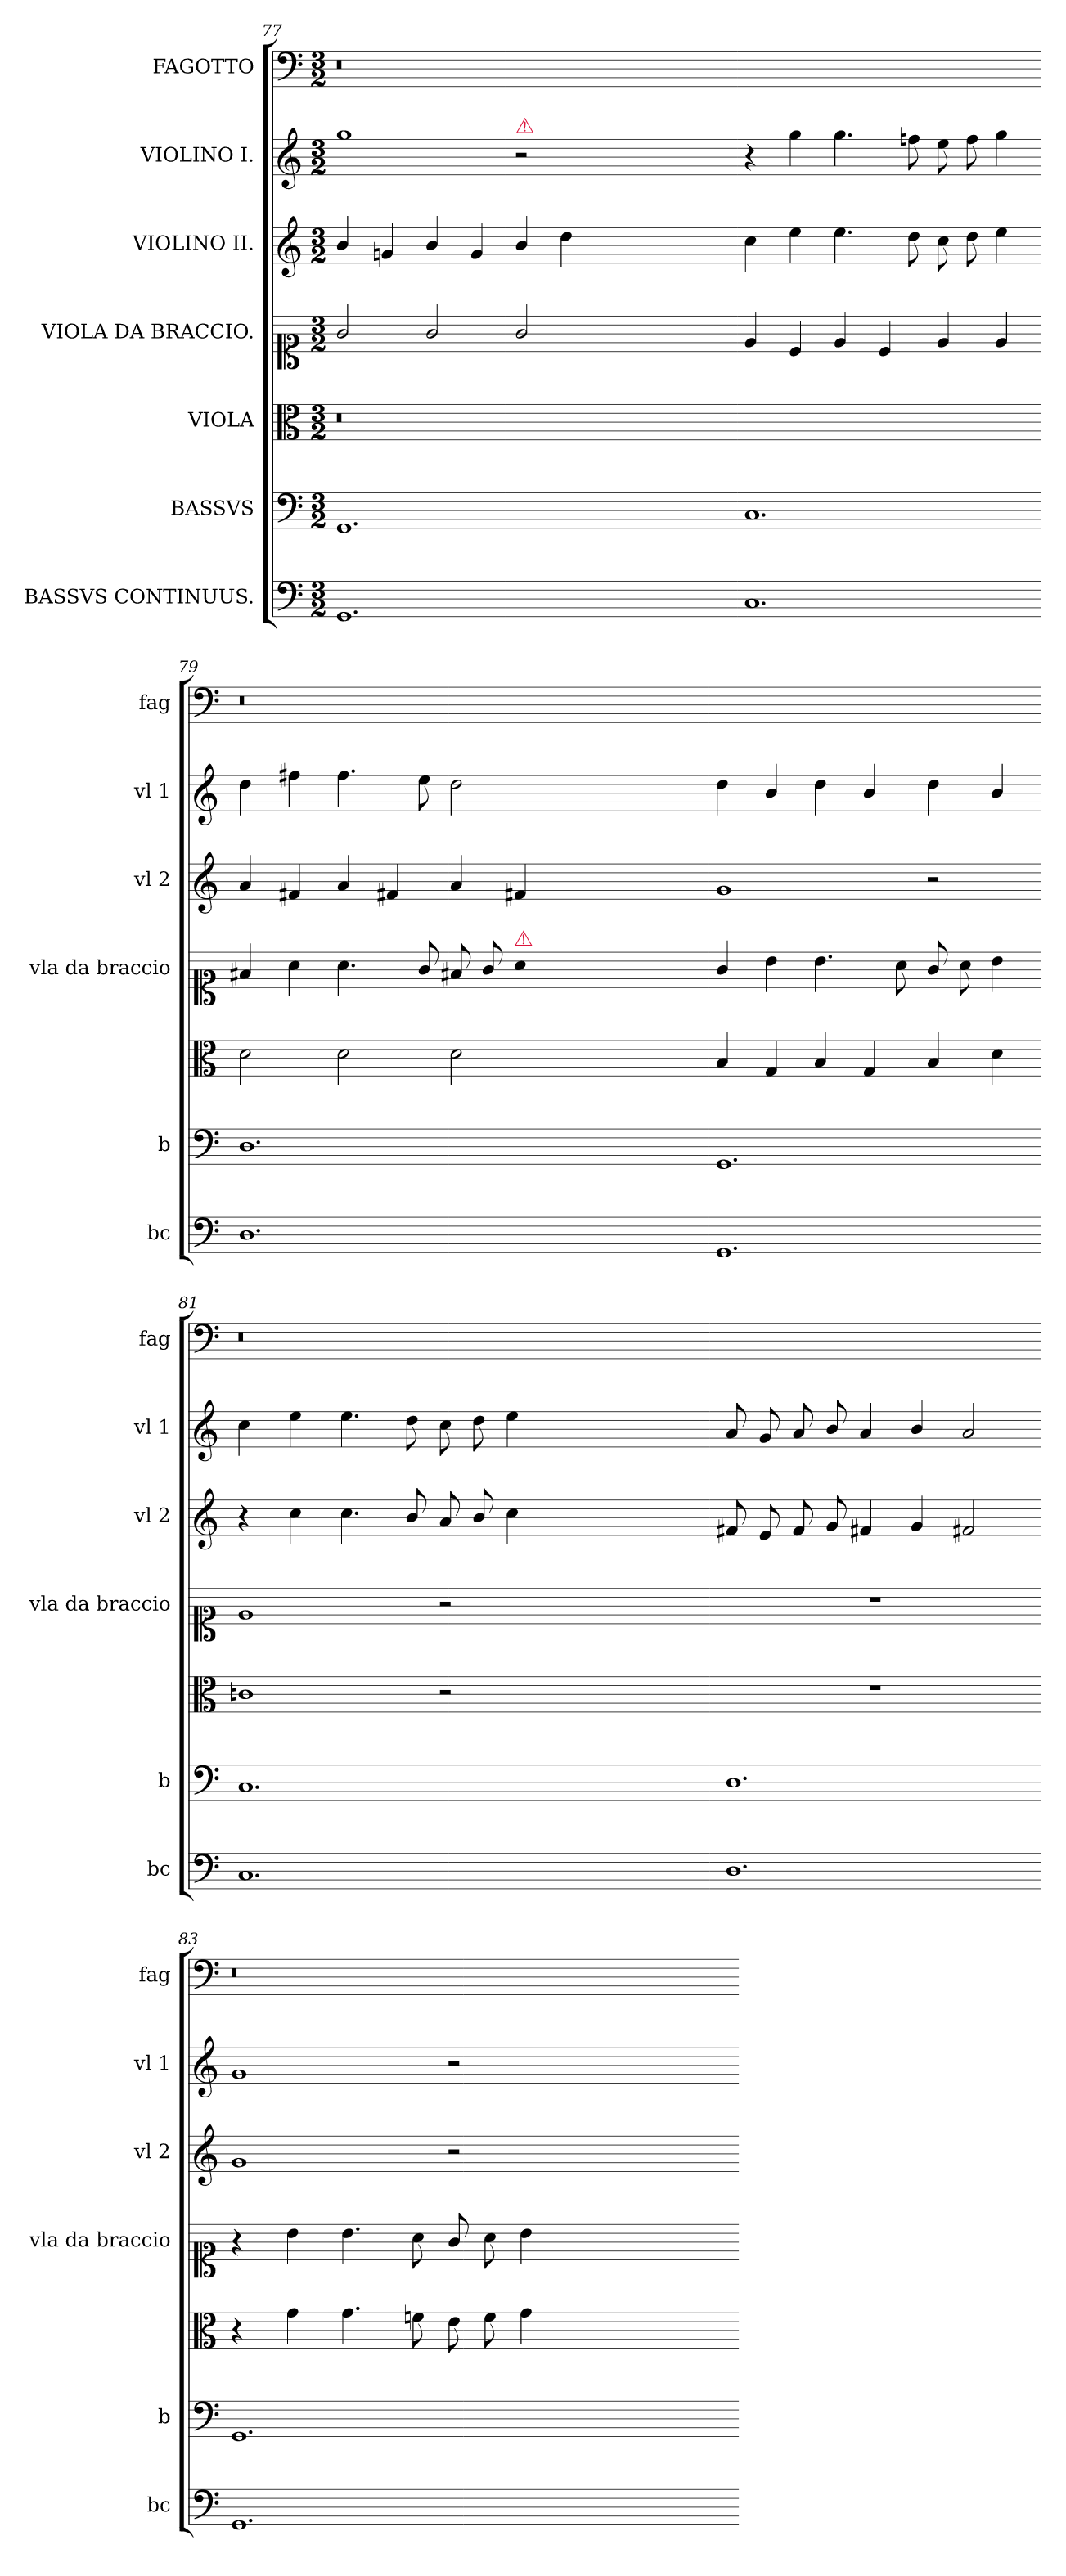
**kern	**kern	**kern	**kern	**kern	**kern	**kern
*part7	*part6	*part5	*part4	*part3	*part2	*part1
*staff7	*staff6	*staff5	*staff4	*staff3	*staff2	*staff1
*I"BASSVS CONTINUUS.	*I"BASSVS	*I"VIOLA	*I"VIOLA DA BRACCIO.	*I"VIOLINO II.	*I"VIOLINO I.	*I"FAGOTTO
*I'bc	*I'b	*	*I'vla da braccio	*I'vl 2	*I'vl 1	*I'fag
*clefF4	*clefF4	*clefC3	*clefC1	*clefG2	*clefG2	*clefF4
*k[]	*k[]	*k[]	*k[]	*k[]	*k[]	*k[]
*M3/2	*M3/2	*M3/2	*M3/2	*M3/2	*M3/2	*M3/2
=77	=77	=77	=77	=77	=77	=77
1.GG	1.GG	0.r	2g/	4b/	1gg	0.r
.	.	.	.	4gn/	.	.
.	.	.	2g/	4b/	.	.
.	.	.	.	4g/	.	.
!	!	!	!	!	!LO:TX:a:color=crimson:t=⚠	!
.	.	.	2g/	4b/	2r	.
.	.	.	.	4dd\	.	.
1.ryy	1.ryy	.	1.ryy	1.ryy	1.ryy	.
=78-	=78-	=78-	=78-	=78-	=78-	=78-
1.C	1.C	1.ryy	4e/	4cc\	4r	1.ryy
.	.	.	4c/	4ee\	4gg\	.
.	.	.	4e/	4.ee\	4.gg\	.
.	.	.	4c/	.	.	.
.	.	.	.	8dd\	8ffn\	.
.	.	.	4e/	8cc\	8ee\	.
.	.	.	.	8dd\	8ff\	.
.	.	.	4e/	4ee\	4gg\	.
=79-	=79-	=79-	=79-	=79-	=79-	=79-
1.D	1.D	2d\	4f#X/	4a/	4dd\	0.r
.	.	.	4a\	4f#X/	4ff#X\	.
.	.	2d\	4.a\	4a/	4.ff#\	.
.	.	.	.	4f#X/	.	.
.	.	.	8g/	.	8ee\	.
.	.	2d\	8f#X/	4a/	2dd\	.
.	.	.	8g/	.	.	.
!	!	!	!LO:TX:a:color=crimson:t=⚠	!	!	!
.	.	.	4a\	4f#X/	.	.
1.ryy	1.ryy	1.ryy	1.ryy	1.ryy	1.ryy	.
=80-	=80-	=80-	=80-	=80-	=80-	=80-
1.GG	1.GG	4B/	4g/	1g	4dd\	1.ryy
.	.	4G/	4b\	.	4b/	.
.	.	4B/	4.b\	.	4dd\	.
.	.	4G/	.	.	4b/	.
.	.	.	8a\	.	.	.
.	.	4B/	8g/	2r	4dd\	.
.	.	.	8a\	.	.	.
.	.	4d\	4b\	.	4b/	.
=81-	=81-	=81-	=81-	=81-	=81-	=81-
1.C	1.C	1cn	1e	4r	4cc\	0.r
.	.	.	.	4cc\	4ee\	.
.	.	.	.	4.cc\	4.ee\	.
.	.	.	.	8b/	8dd\	.
.	.	2r	2r	8a/	8cc\	.
.	.	.	.	8b/	8dd\	.
.	.	.	.	4cc\	4ee\	.
1.ryy	1.ryy	1.ryy	1.ryy	1.ryy	1.ryy	.
=82-	=82-	=82-	=82-	=82-	=82-	=82-
1.D	1.D	1.r	1.r	8f#X/	8a/	1.ryy
.	.	.	.	8e/	8g/	.
.	.	.	.	8f#/	8a/	.
.	.	.	.	8g/	8b/	.
.	.	.	.	4f#X/	4a/	.
.	.	.	.	4g/	4b/	.
.	.	.	.	2f#X/	2a/	.
=83-	=83-	=83-	=83-	=83-	=83-	=83-
1.GG	1.GG	4r	4r	1g	1g	0.r
.	.	4g\	4b\	.	.	.
.	.	4.g\	4.b\	.	.	.
.	.	8fn\	8a\	.	.	.
.	.	8e\	8g/	2r	2r	.
.	.	8f\	8a\	.	.	.
.	.	4g\	4b\	.	.	.
1.ryy	1.ryy	1.ryy	1.ryy	1.ryy	1.ryy	.
=-	=-	=-	=-	=-	=-	=-
*-	*-	*-	*-	*-	*-	*-
